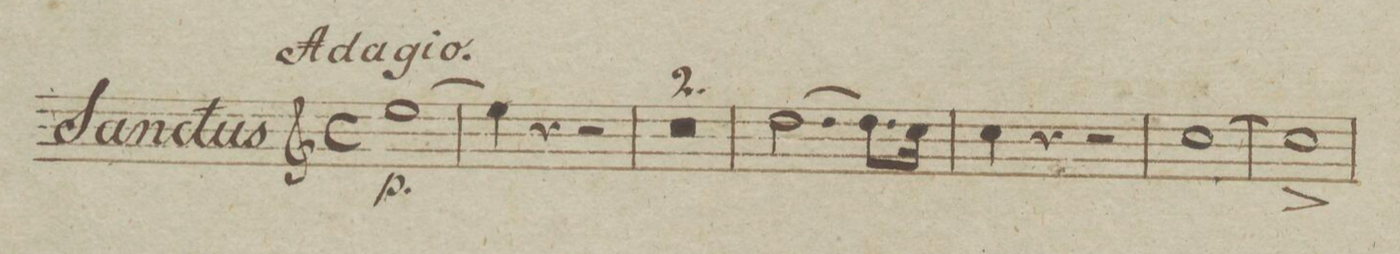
**kern	**dynam
*I"Corno Primo in Es.	*
*clefG2	*
*k[b-e-a-]	*
*met(c)	*
*M4/4	*
[1g	p
=2	=2
4g\]	.
4r	.
2r	.
=3	=3
0r	.
=4	=4
=5	=5
[2.f\	.
8.f\L]	.
16e-\Jk	.
=6	=6
4e-\	.
4r	.
2r	.
=7	=7
[1e-	.
=8	=8
1e-]	>
.	]
=9	=9
*-	*-
